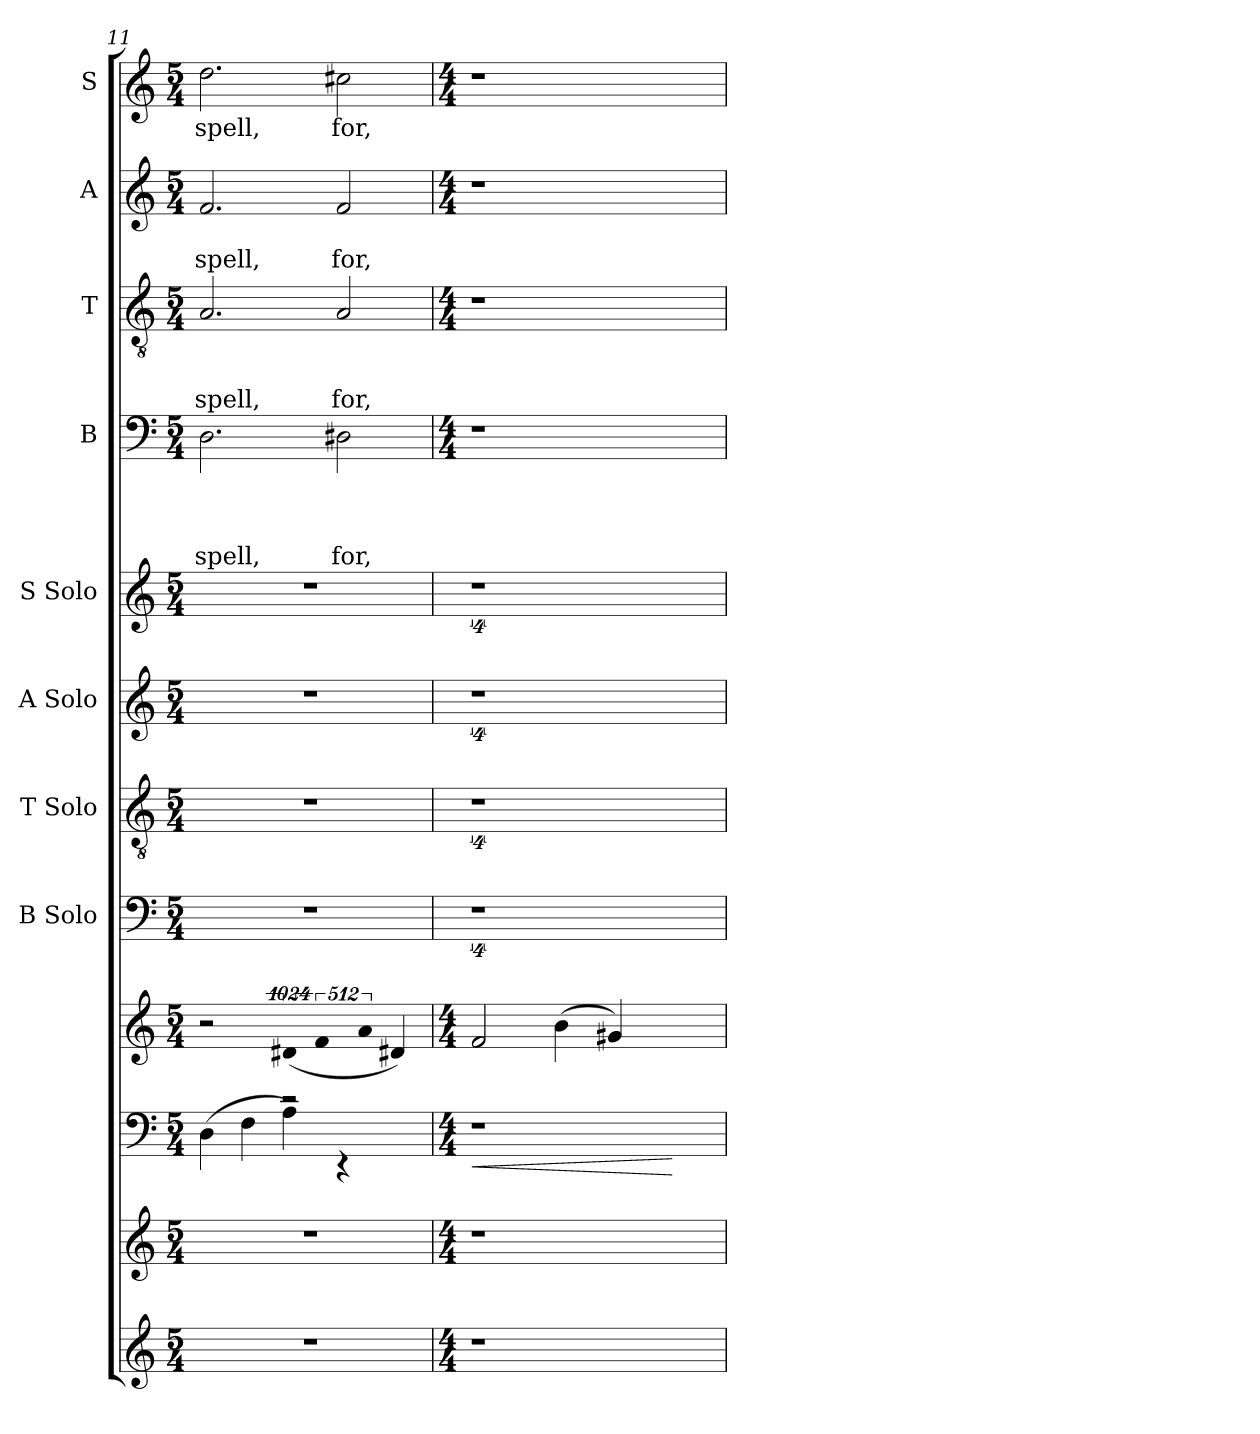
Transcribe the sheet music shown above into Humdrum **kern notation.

**kern	**kern	**kern	**dynam	**kern	**kern	**kern	**kern	**kern	**kern	**text	**text	**text	**text	**kern	**text	**text	**text	**kern	**text	**text	**kern	**text
*part12	*part11	*part10	*part10	*part9	*part8	*part7	*part6	*part5	*part4	*part4	*part4	*part4	*part4	*part3	*part3	*part3	*part3	*part2	*part2	*part2	*part1	*part1
*staff12	*staff11	*staff10	*staff10	*staff9	*staff8	*staff7	*staff6	*staff5	*staff4	*staff4	*staff4	*staff4	*staff4	*staff3	*staff3	*staff3	*staff3	*staff2	*staff2	*staff2	*staff1	*staff1
*	*	*	*	*	*I"B Solo	*I"T Solo	*I"A Solo	*I"S Solo	*I"B	*	*	*	*	*I"T	*	*	*	*I"A	*	*	*I"S	*
!!LO:PB:g=z
*clefG2	*clefG2	*clefF4	*	*clefG2	*clefF4	*clefGv2	*clefG2	*clefG2	*clefF4	*	*	*	*	*clefGv2	*	*	*	*clefG2	*	*	*clefG2	*
*k[]	*k[]	*k[]	*	*k[]	*k[]	*k[]	*k[]	*k[]	*k[]	*	*	*	*	*k[]	*	*	*	*k[]	*	*	*k[]	*
*C:	*C:	*C:	*	*C:	*C:	*C:	*C:	*C:	*C:	*	*	*	*	*C:	*	*	*	*C:	*	*	*C:	*
*M5/4	*M5/4	*M5/4	*	*M5/4	*M5/4	*M5/4	*M5/4	*M5/4	*M5/4	*	*	*	*	*M5/4	*	*	*	*M5/4	*	*	*M5/4	*
=11	=11	=11	=11	=11	=11	=11	=11	=11	=11	=11	=11	=11	=11	=11	=11	=11	=11	=11	=11	=11	=11	=11
*	*	*^	*	*	*	*	*	*	*	*	*	*	*	*	*	*	*	*	*	*	*	*
!	!	!	!	!	!	!	!	!	!	!	!	!	!	!LO:LY:b	!	!	!	!LO:LY:b	!	!	!LO:LY:b	!	!LO:LY:b
4%5r	4%5r	(>4D\	2ryy	.	2r	4%5r	4%5r	4%5r	4%5r	2.D\	.	.	.	spell,	2.A/	.	.	spell,	2.f/	.	spell,	2.dd\	spell,
.	.	4F<\	.	.	.	.	.	.	.	.	.	.	.	.	.	.	.	.	.	.	.	.	.
!	!	!	!	!	!LO:N:vis=4	!	!	!	!	!	!	!	!	!	!	!	!	!	!	!	!	!	!
.	.	2rc	4A\)	.	(<4096%683d#X/	.	.	.	.	.	.	.	.	.	.	.	.	.	.	.	.	.	.
!	!	!	!	!	!LO:N:vis=4	!	!	!	!	!	!	!	!	!	!	!	!	!	!	!	!	!	!
.	.	.	.	.	2048%341f/	.	.	.	.	.	.	.	.	.	.	.	.	.	.	.	.	.	.
!	!	!	!	!	!	!	!	!	!	!	!	!	!	!LO:LY:b	!	!	!	!LO:LY:b	!	!	!LO:LY:b	!	!LO:LY:b
.	.	.	4rEE	.	.	.	.	.	.	2D#X\	.	.	.	for,	2A/	.	.	for,	2f/	.	for,	2cc#X\	for,
!	!	!	!	!	!LO:N:vis=4	!	!	!	!	!	!	!	!	!	!	!	!	!	!	!	!	!	!
.	.	.	.	.	4096%683a/	.	.	.	.	.	.	.	.	.	.	.	.	.	.	.	.	.	.
.	.	4ryy	4ryy	.	4d#X/)	.	.	.	.	.	.	.	.	.	.	.	.	.	.	.	.	.	.
*	*	*v	*v	*	*	*	*	*	*	*	*	*	*	*	*	*	*	*	*	*	*	*	*
=12	=12	=12	=12	=12	=12	=12	=12	=12	=12	=12	=12	=12	=12	=12	=12	=12	=12	=12	=12	=12	=12	=12
*M4/4	*M4/4	*M4/4	*	*M4/4	*	*	*	*	*M4/4	*	*	*	*	*M4/4	*	*	*	*M4/4	*	*	*M4/4	*
*	*	*^	*	*	*	*	*	*	*	*	*	*	*	*	*	*	*	*	*	*	*	*
!	!	!	!	!LO:HP:b	!	!	!	!	!	!	!	!	!	!	!	!	!	!	!	!	!	!	!
*	*	*v	*v	*	*^	*	*	*	*	*	*	*	*	*	*	*	*	*	*	*	*	*	*
1r	1r	1r	<	2f/	16ryy	4%5r	4%5r	4%5r	4%5r	1r	.	.	.	.	1r	.	.	.	1r	.	.	1r	.
.	.	.	.	.	64ryy	.	.	.	.	.	.	.	.	.	.	.	.	.	.	.	.	.	.
.	.	.	.	.	2ryy	.	.	.	.	.	.	.	.	.	.	.	.	.	.	.	.	.	.
.	.	.	.	(>4b\	.	.	.	.	.	.	.	.	.	.	.	.	.	.	.	.	.	.	.
.	.	.	.	.	4ryy	.	.	.	.	.	.	.	.	.	.	.	.	.	.	.	.	.	.
.	.	.	.	4g#X/)	.	.	.	.	.	.	.	.	.	.	.	.	.	.	.	.	.	.	.
.	.	.	.	.	16ryy	.	.	.	.	.	.	.	.	.	.	.	.	.	.	.	.	.	.
.	.	.	.	.	4ryy	.	.	.	.	.	.	.	.	.	.	.	.	.	.	.	.	.	.
4ryy	4ryy	4ryy	[	4ryy	.	.	.	.	.	4ryy	.	.	.	.	4ryy	.	.	.	4ryy	.	.	4ryy	.
.	.	.	.	.	16..ryy	.	.	.	.	.	.	.	.	.	.	.	.	.	.	.	.	.	.
*	*	*	*	*v	*v	*	*	*	*	*	*	*	*	*	*	*	*	*	*	*	*	*	*
=	=	=	=	=	=	=	=	=	=	=	=	=	=	=	=	=	=	=	=	=	=	=
*-	*-	*-	*-	*-	*-	*-	*-	*-	*-	*-	*-	*-	*-	*-	*-	*-	*-	*-	*-	*-	*-	*-
